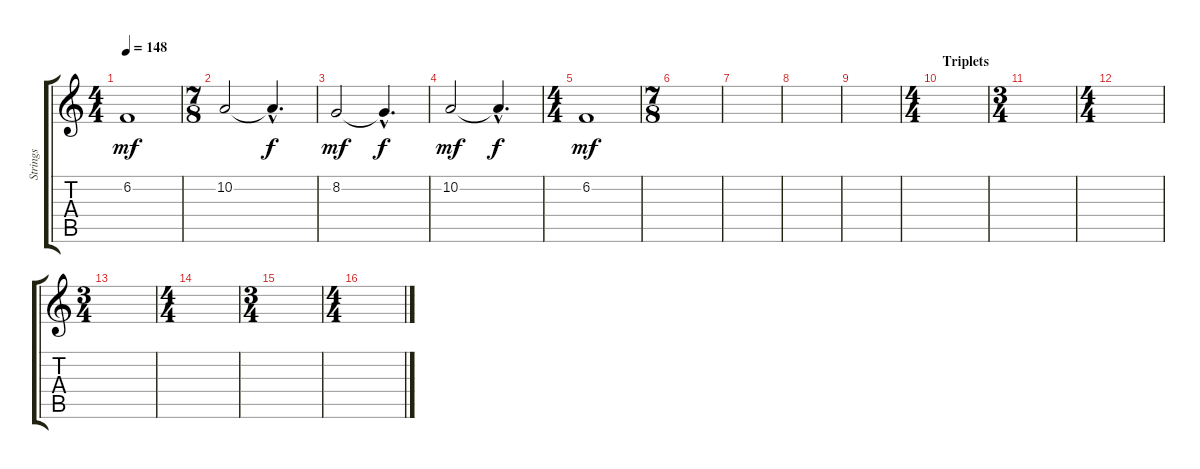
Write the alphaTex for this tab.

\track ("Strings" "Strings") {instrument stringensemble1}
\staff {score tabs}
\tuning (E4 B3 G3 D3 A2 E2) {hide}
\ts (4 4)
\tempo 148
\clef g2
\ks c
6.2.1{dy mf} |
\ts (7 8)
10.2.2 10.2{hac t}.4{d dy f} |
8.2.2{dy mf} 8.2{hac t}.4{d dy f} |
10.2.2{dy mf} 10.2{hac t}.4{d dy f} |
\ts (4 4)
6.2.1{dy mf} |
\ts (7 8)
|
|
|
|
\ts (4 4)
\section ("" "Triplets")
|
\ts (3 4)
|
\ts (4 4)
|
\ts (3 4)
|
\ts (4 4)
|
\ts (3 4)
|
\ts (4 4)
